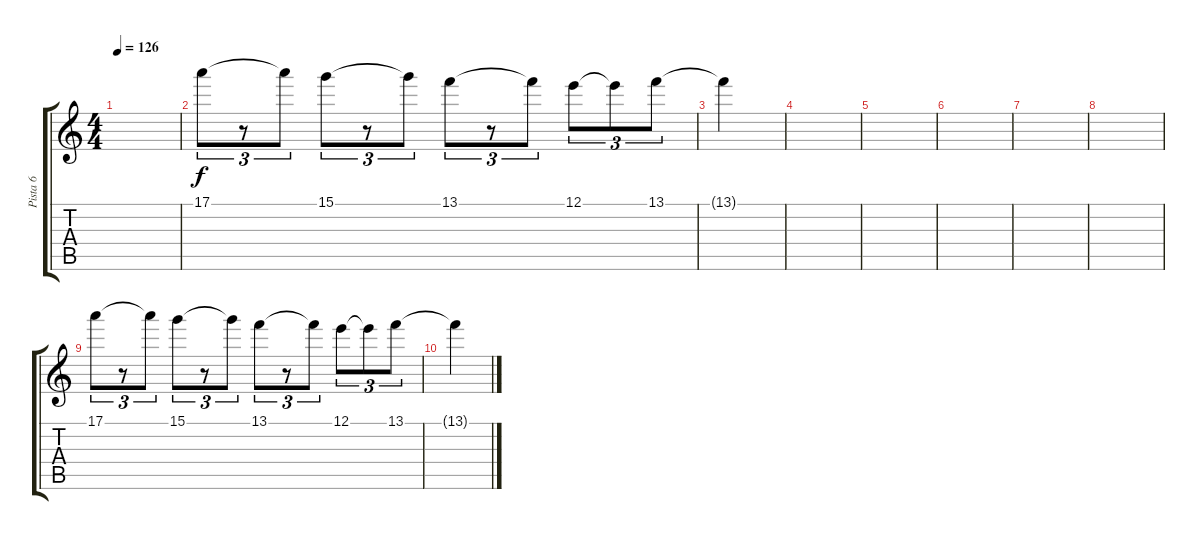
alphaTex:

\track ("Pista 6" "Pista 6") {instrument acousticguitarsteel}
\staff {score tabs}
\tuning (E4 B3 G3 D3 A2 E2) {hide}
\ts (4 4)
\tempo 126
\clef g2
\ks c
|
17.1.8{tu (3 2)} r.8{tu (3 2)} 17.1{t}.8{tu (3 2)} 15.1.8{tu (3 2)} r.8{tu (3 2)} 15.1{t}.8{tu (3 2)} 13.1.8{tu (3 2)} r.8{tu (3 2)} 13.1{t}.8{tu (3 2)} 12.1.8{tu (3 2)} 12.1{t}.8{tu (3 2)} 13.1.8{tu (3 2)} |
13.1{t}.4 |
|
|
|
|
|
17.1.8{tu (3 2)} r.8{tu (3 2)} 17.1{t}.8{tu (3 2)} 15.1.8{tu (3 2)} r.8{tu (3 2)} 15.1{t}.8{tu (3 2)} 13.1.8{tu (3 2)} r.8{tu (3 2)} 13.1{t}.8{tu (3 2)} 12.1.8{tu (3 2)} 12.1{t}.8{tu (3 2)} 13.1.8{tu (3 2)} |
13.1{t}.4
